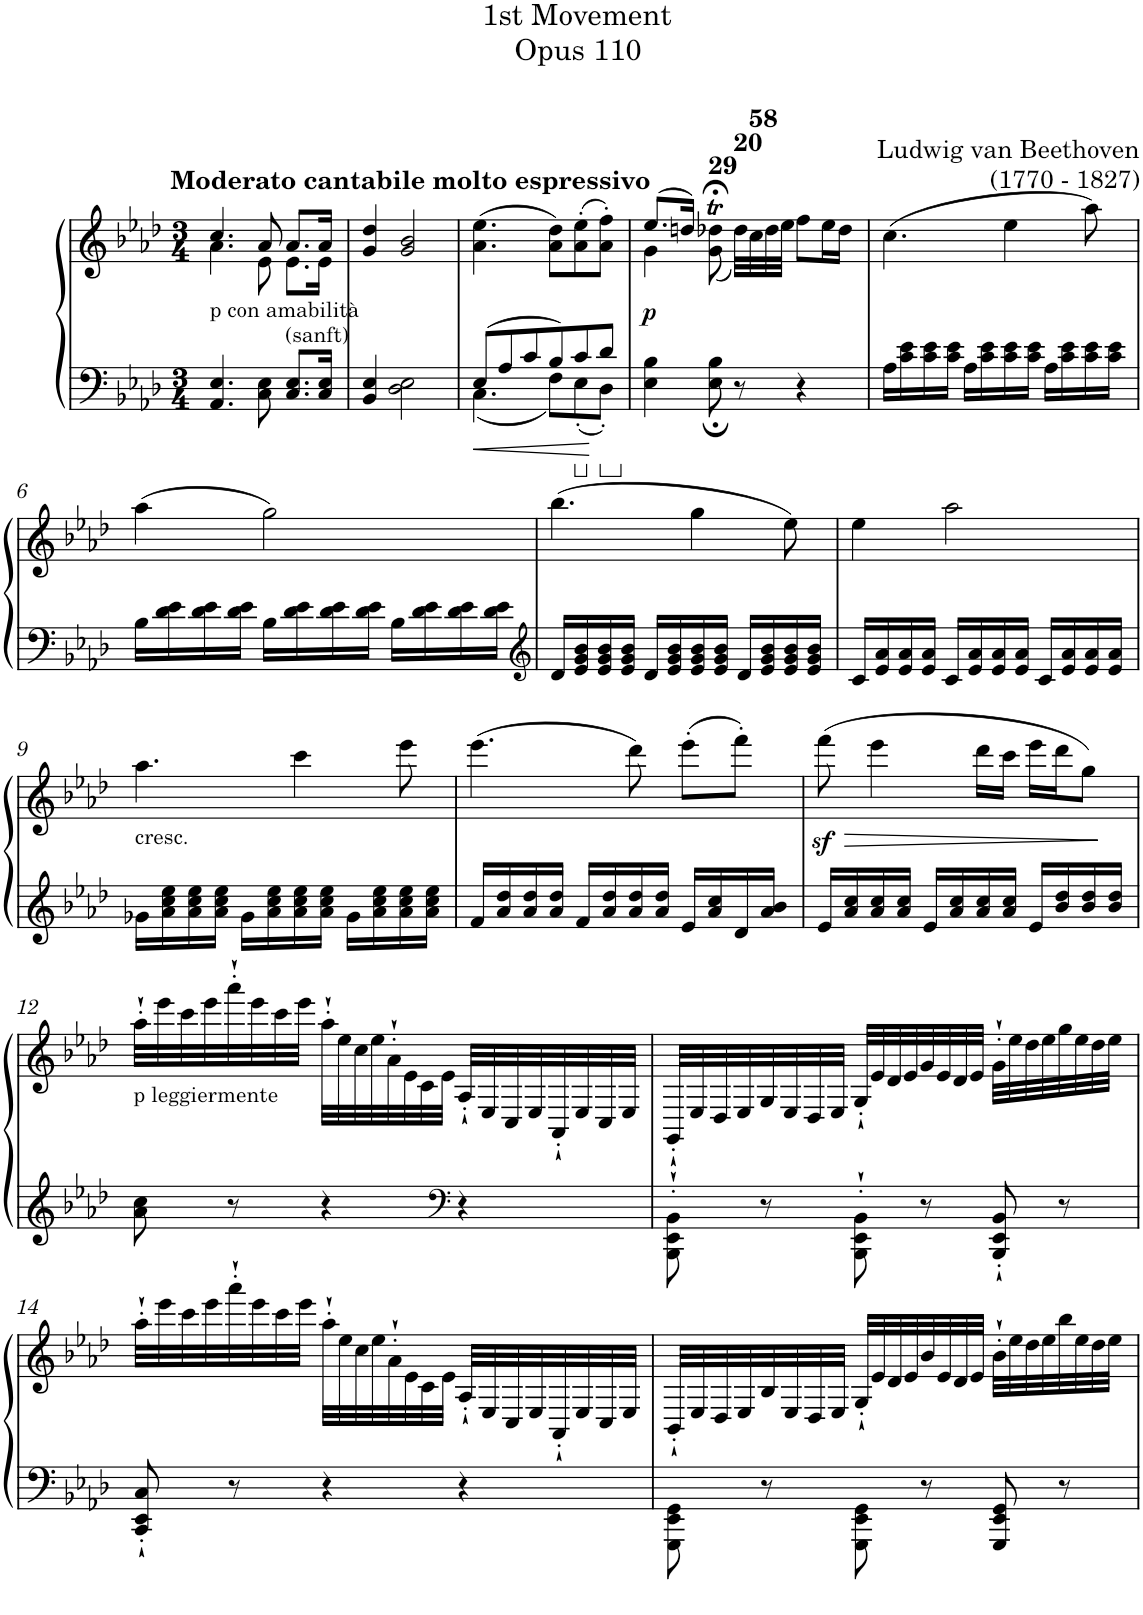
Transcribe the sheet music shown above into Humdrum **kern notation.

**kern	**kern	**dynam
*part1	*part1	*part1
*staff2	*staff1	*staff1/2
*I"Piano	*	*
*I'Pno	*	*
*clefF4	*clefG2	*
*k[b-e-a-d-]	*k[b-e-a-d-]	*
*A-:	*A-:	*
*M3/4	*M3/4	*
=1	=1	=1
*	*^	*
!	!LO:TX:b:t=p con amabilità	!	!
!	!LO:TX:a:B:t=Moderato cantabile molto espressivo	!	!
4.AA-/ 4.E-/	4.cc/	4.a-\	.
8C\ 8E-\	8a-/	8e-\	.
!LO:TX:a:t=(sanft)	!	!	!
8.C/ 8.E-/L	8.a-/L	8.e-\L	.
16C/ 16E-/Jk	16a-/Jk	16e-\Jk	.
*	*v	*v	*
=2	=2	=2
4BB-/ 4E-/	4g/ 4dd-/	.
2D-\ 2E-\	2g/ 2b-/	.
=3	=3	=3
*^	*	*
8E-/L	4.C\	(>4.a-\ 4.ee-\	.
8A-/	.	.	.
8c/	.	.	.
8B-/	8F\L	8a-\ 8dd-\L)	.
8c/	8E-'\	(>8a-\' 8ee-\'	.
8d-/J	8D-'\J	8a-\' 8ff\'J)	.
=4	=4	=4	=4
*	*	*^	*
!	!	!	!	!LO:DY:b
*v	*v	*	*	*
4E-\ 4B-\	(>8.ee-/L	4g\	p
.	16ddn/Jk)	.	.
!	!LO:TX:a:B:t=29	!	!
8E-\; 8B-\;	(<8g\;<T 8dd-X\;<T	2ryy	.
!	!LO:TX:a:B:t=20	!	!
8r	32dd-\LLL)	.	.
!	!LO:TX:a:B:t=58	!	!
.	32cc\	.	.
.	32dd-\	.	.
.	32ee-\JJJ	.	.
4r	8ff\L	.	.
.	16ee-\L	.	.
.	16dd-\JJ	.	.
*	*v	*v	*
=5	=5	=5
16A-\LL	(>4.cc\	.
16c\ 16e-\	.	.
16c\ 16e-\	.	.
16c\ 16e-\JJ	.	.
16A-\LL	.	.
16c\ 16e-\	.	.
16c\ 16e-\	4ee-\	.
16c\ 16e-\JJ	.	.
16A-\LL	.	.
16c\ 16e-\	.	.
16c\ 16e-\	8aa-\)	.
16c\ 16e-\JJ	.	.
!!LO:LB:g=z
=6	=6	=6
16B-\LL	(>4aa-\	.
16d-\ 16e-\	.	.
16d-\ 16e-\	.	.
16d-\ 16e-\JJ	.	.
16B-\LL	2gg\)	.
16d-\ 16e-\	.	.
16d-\ 16e-\	.	.
16d-\ 16e-\JJ	.	.
16B-\LL	.	.
16d-\ 16e-\	.	.
16d-\ 16e-\	.	.
16d-\ 16e-\JJ	.	.
=7	=7	=7
*clefG2	*	*
16d-/LL	(>4.bb-\	.
16e-/ 16g/ 16b-/	.	.
16e-/ 16g/ 16b-/	.	.
16e-/ 16g/ 16b-/JJ	.	.
16d-/LL	.	.
16e-/ 16g/ 16b-/	.	.
16e-/ 16g/ 16b-/	4gg\	.
16e-/ 16g/ 16b-/JJ	.	.
16d-/LL	.	.
16e-/ 16g/ 16b-/	.	.
16e-/ 16g/ 16b-/	8ee-\)	.
16e-/ 16g/ 16b-/JJ	.	.
=8	=8	=8
16c/LL	4ee-\	.
16e-/ 16a-/	.	.
16e-/ 16a-/	.	.
16e-/ 16a-/JJ	.	.
16c/LL	2aa-\	.
16e-/ 16a-/	.	.
16e-/ 16a-/	.	.
16e-/ 16a-/JJ	.	.
16c/LL	.	.
16e-/ 16a-/	.	.
16e-/ 16a-/	.	.
16e-/ 16a-/JJ	.	.
!!LO:LB:g=z
=9	=9	=9
!	!LO:TX:b:t=cresc.	!
16g-X\LL	4.aa-\	.
16a-\ 16cc\ 16ee-\	.	.
16a-\ 16cc\ 16ee-\	.	.
16a-\ 16cc\ 16ee-\JJ	.	.
16g-\LL	.	.
16a-\ 16cc\ 16ee-\	.	.
16a-\ 16cc\ 16ee-\	4ccc\	.
16a-\ 16cc\ 16ee-\JJ	.	.
16g-\LL	.	.
16a-\ 16cc\ 16ee-\	.	.
16a-\ 16cc\ 16ee-\	8eee-\	.
16a-\ 16cc\ 16ee-\JJ	.	.
=10	=10	=10
16f/LL	(>4.eee-\	.
16a-/ 16dd-/	.	.
16a-/ 16dd-/	.	.
16a-/ 16dd-/JJ	.	.
16f/LL	.	.
16a-/ 16dd-/	.	.
16a-/ 16dd-/	8ddd-\)	.
16a-/ 16dd-/JJ	.	.
16e-/LL	(>8eee-'\L	.
16a-/ 16cc/	.	.
16d-/	8fff'\J)	.
16a-/ 16b-/JJ	.	.
=11	=11	=11
16e-/LL	(>8fffz<\	.
16a-/ 16cc/	.	.
16a-/ 16cc/	4eee-\	.
16a-/ 16cc/JJ	.	.
16e-/LL	.	.
16a-/ 16cc/	.	.
16a-/ 16cc/	16ddd-\LL	.
16a-/ 16cc/JJ	16ccc\JJ	.
16e-/LL	16eee-\LL	.
16b-/ 16dd-/	16ddd-\J	.
16b-/ 16dd-/	8gg\J)	.
16b-/ 16dd-/JJ	.	.
!!LO:LB:g=z
=12	=12	=12
!	!LO:TX:b:t=p leggiermente	!
8a-\ 8cc\	32aa-'`\LLL	.
.	32eee-\	.
.	32ccc\	.
.	32eee-\	.
8r	32aaa-'`\	.
.	32eee-\	.
.	32ccc\	.
.	32eee-\JJJ	.
4r	32aa-'`\LLL	.
.	32ee-\	.
.	32cc\	.
.	32ee-\	.
.	32a-'`\	.
.	32e-\	.
.	32c\	.
.	32e-\JJJ	.
*clefF4	*	*
4r	32A-'`/LLL	.
.	32E-/	.
.	32C/	.
.	32E-/	.
.	32AA-'`/	.
.	32E-/	.
.	32C/	.
.	32E-/JJJ	.
=13	=13	=13
8BBB-\'` 8EE-\'` 8BB-\'`	32GG'`/LLL	.
.	32E-/	.
.	32D-/	.
.	32E-/	.
8r	32G/	.
.	32E-/	.
.	32D-/	.
.	32E-/JJJ	.
8BBB-\'` 8EE-\'` 8BB-\'`	32G'`/LLL	.
.	32e-/	.
.	32d-/	.
.	32e-/	.
8r	32g/	.
.	32e-/	.
.	32d-/	.
.	32e-/JJJ	.
8BBB-/'` 8EE-/'` 8BB-/'`	32g'`\LLL	.
.	32ee-\	.
.	32dd-\	.
.	32ee-\	.
8r	32gg\	.
.	32ee-\	.
.	32dd-\	.
.	32ee-\JJJ	.
!!LO:LB:g=z
=14	=14	=14
8CC/'` 8EE-/'` 8C/'`	32aa-'`\LLL	.
.	32eee-\	.
.	32ccc\	.
.	32eee-\	.
8r	32aaa-'`\	.
.	32eee-\	.
.	32ccc\	.
.	32eee-\JJJ	.
4r	32aa-'`\LLL	.
.	32ee-\	.
.	32cc\	.
.	32ee-\	.
.	32a-'`\	.
.	32e-\	.
.	32c\	.
.	32e-\JJJ	.
4r	32A-'`/LLL	.
.	32E-/	.
.	32C/	.
.	32E-/	.
.	32AA-'`/	.
.	32E-/	.
.	32C/	.
.	32E-/JJJ	.
=15	=15	=15
8GGG\ 8EE-\ 8GG\	32BB-'`/LLL	.
.	32E-/	.
.	32D-/	.
.	32E-/	.
8r	32B-/	.
.	32E-/	.
.	32D-/	.
.	32E-/JJJ	.
8GGG\ 8EE-\ 8GG\	32G'`/LLL	.
.	32e-/	.
.	32d-/	.
.	32e-/	.
8r	32b-/	.
.	32e-/	.
.	32d-/	.
.	32e-/JJJ	.
8GGG/ 8EE-/ 8GG/	32b-'`\LLL	.
.	32ee-\	.
.	32dd-\	.
.	32ee-\	.
8r	32bb-\	.
.	32ee-\	.
.	32dd-\	.
.	32ee-\JJJ	.
=	=	=
*-	*-	*-
